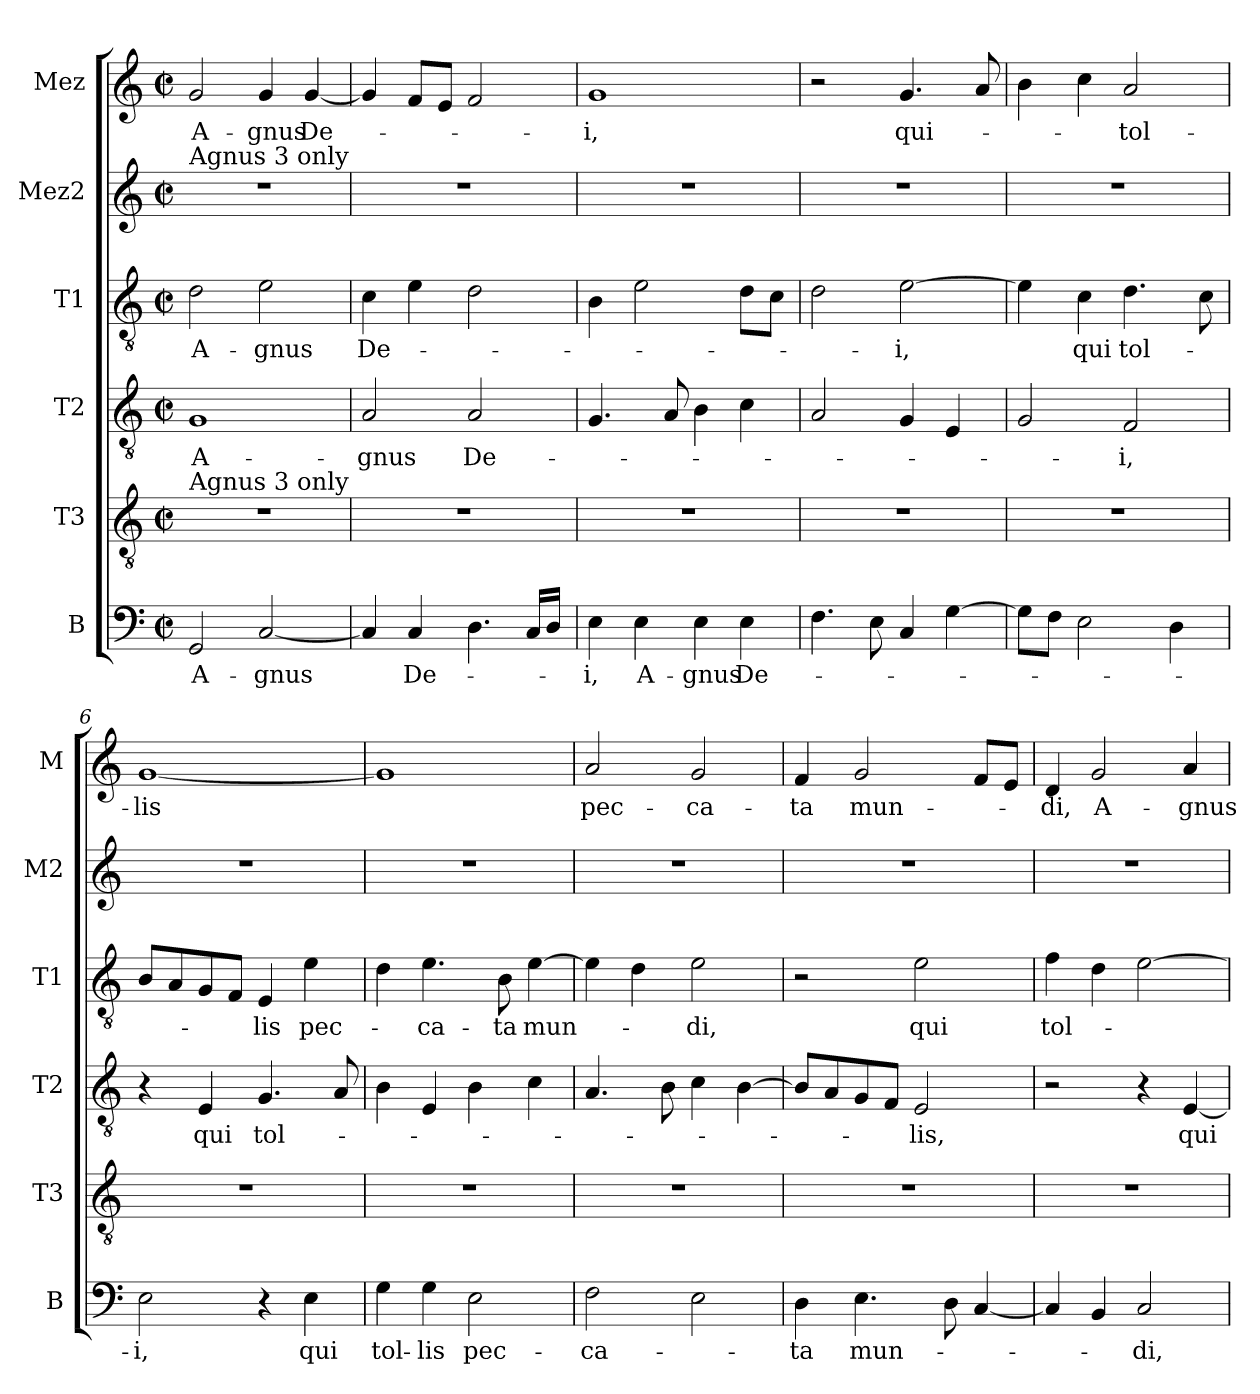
**kern	**text	**kern	**kern	**text	**kern	**text	**kern	**kern	**text
*part6	*part6	*part5	*part4	*part4	*part3	*part3	*part2	*part1	*part1
*staff6	*staff6	*staff5	*staff4	*staff4	*staff3	*staff3	*staff2	*staff1	*staff1
*I"B	*	*I"T3	*I"T2	*	*I"T1	*	*I"Mez2	*I"Mez	*
*I'B	*	*I'T3	*I'T2	*	*I'T1	*	*I'M2	*I'M	*
*clefF4	*	*clefGv2	*clefGv2	*	*clefGv2	*	*clefG2	*clefG2	*
*k[]	*	*k[]	*k[]	*	*k[]	*	*k[]	*k[]	*
*M2/2	*	*M2/2	*M2/2	*	*M2/2	*	*M2/2	*M2/2	*
*met(c|)	*	*met(c|)	*met(c|)	*	*met(c|)	*	*met(c|)	*met(c|)	*
=1	=1	=1	=1	=1	=1	=1	=1	=1	=1
!	!	!	!	!	!	!	!LO:TX:a:t=Agnus 3 only	!	!
!	!	!LO:TX:a:t=Agnus 3 only	!	!	!	!	!	!	!
2GG/	A-	1r	1G	A-	2d\	A-	1r	2g/	A-
[2C/	-gnus	.	.	.	2e\	-gnus	.	4g/	-gnus
.	.	.	.	.	.	.	.	[4g/	De-
=2	=2	=2	=2	=2	=2	=2	=2	=2	=2
4C/]	.	1r	2A/	-gnus	4c\	De-	1r	4g/]	.
4C/	De-	.	.	.	4e\	.	.	8f/L	.
.	.	.	.	.	.	.	.	8e/J	.
4.D\	.	.	2A/	De-	2d\	.	.	2f/	.
16C/LL	.	.	.	.	.	.	.	.	.
16D/JJ	.	.	.	.	.	.	.	.	.
=3	=3	=3	=3	=3	=3	=3	=3	=3	=3
4E\	-i,	1r	4.G/	.	4B\	.	1r	1g	-i,
4E\	A-	.	.	.	2e\	.	.	.	.
.	.	.	8A/	.	.	.	.	.	.
4E\	-gnus	.	4B\	.	.	.	.	.	.
4E\	De-	.	4c\	.	8d\L	.	.	.	.
.	.	.	.	.	8c\J	.	.	.	.
=4	=4	=4	=4	=4	=4	=4	=4	=4	=4
4.F\	.	1r	2A/	.	2d\	.	1r	2r	.
8E\	.	.	.	.	.	.	.	.	.
4C/	.	.	4G/	.	[2e\	-i,	.	4.g/	qui-
[4G\	.	.	4E/	.	.	.	.	.	.
.	.	.	.	.	.	.	.	8a/	.
=5	=5	=5	=5	=5	=5	=5	=5	=5	=5
8G\L]	.	1r	2G/	.	4e\]	.	1r	4b\	.
8F\J	.	.	.	.	.	.	.	.	.
2E\	.	.	.	.	4c\	qui	.	4cc\	.
.	.	.	2F/	-i,	4.d\	tol-	.	2a/	-tol-
4D\	.	.	.	.	.	.	.	.	.
.	.	.	.	.	8c\	.	.	.	.
=6	=6	=6	=6	=6	=6	=6	=6	=6	=6
2E\	-i,	1r	4r	.	8B/L	.	1r	[1g	-lis
.	.	.	.	.	8A/	.	.	.	.
.	.	.	4E/	qui	8G/	.	.	.	.
.	.	.	.	.	8F/J	.	.	.	.
4r	.	.	4.G/	tol-	4E/	-lis	.	.	.
4E\	qui	.	.	.	4e\	pec-	.	.	.
.	.	.	8A/	.	.	.	.	.	.
=7	=7	=7	=7	=7	=7	=7	=7	=7	=7
4G\	tol-	1r	4B\	.	4d\	.	1r	1g]	.
4G\	-lis	.	4E/	.	4.e\	-ca-	.	.	.
2E\	pec-	.	4B\	.	.	.	.	.	.
.	.	.	.	.	8B\	-ta	.	.	.
.	.	.	4c\	.	[4e\	mun-	.	.	.
=8	=8	=8	=8	=8	=8	=8	=8	=8	=8
2F\	-ca-	1r	4.A/	.	4e\]	.	1r	2a/	pec-
.	.	.	.	.	4d\	.	.	.	.
.	.	.	8B\	.	.	.	.	.	.
2E\	.	.	4c\	.	2e\	-di,	.	2g/	-ca-
.	.	.	[4B\	.	.	.	.	.	.
=9	=9	=9	=9	=9	=9	=9	=9	=9	=9
4D\	-ta	1r	8B/L]	.	2r	.	1r	4f/	-ta
.	.	.	8A/	.	.	.	.	.	.
4.E\	mun-	.	8G/	.	.	.	.	2g/	mun-
.	.	.	8F/J	.	.	.	.	.	.
.	.	.	2E/	-lis,	2e\	qui	.	.	.
8D\	.	.	.	.	.	.	.	.	.
[4C/	.	.	.	.	.	.	.	8f/L	.
.	.	.	.	.	.	.	.	8e/J	.
=10	=10	=10	=10	=10	=10	=10	=10	=10	=10
4C/]	.	1r	2r	.	4f\	tol-	1r	4d/	-di,
4BB/	.	.	.	.	4d\	.	.	2g/	A-
2C/	-di,	.	4r	.	[2e\	.	.	.	.
.	.	.	[4E/	qui	.	.	.	4a/	-gnus
=	=	=	=	=	=	=	=	=	=
*-	*-	*-	*-	*-	*-	*-	*-	*-	*-
